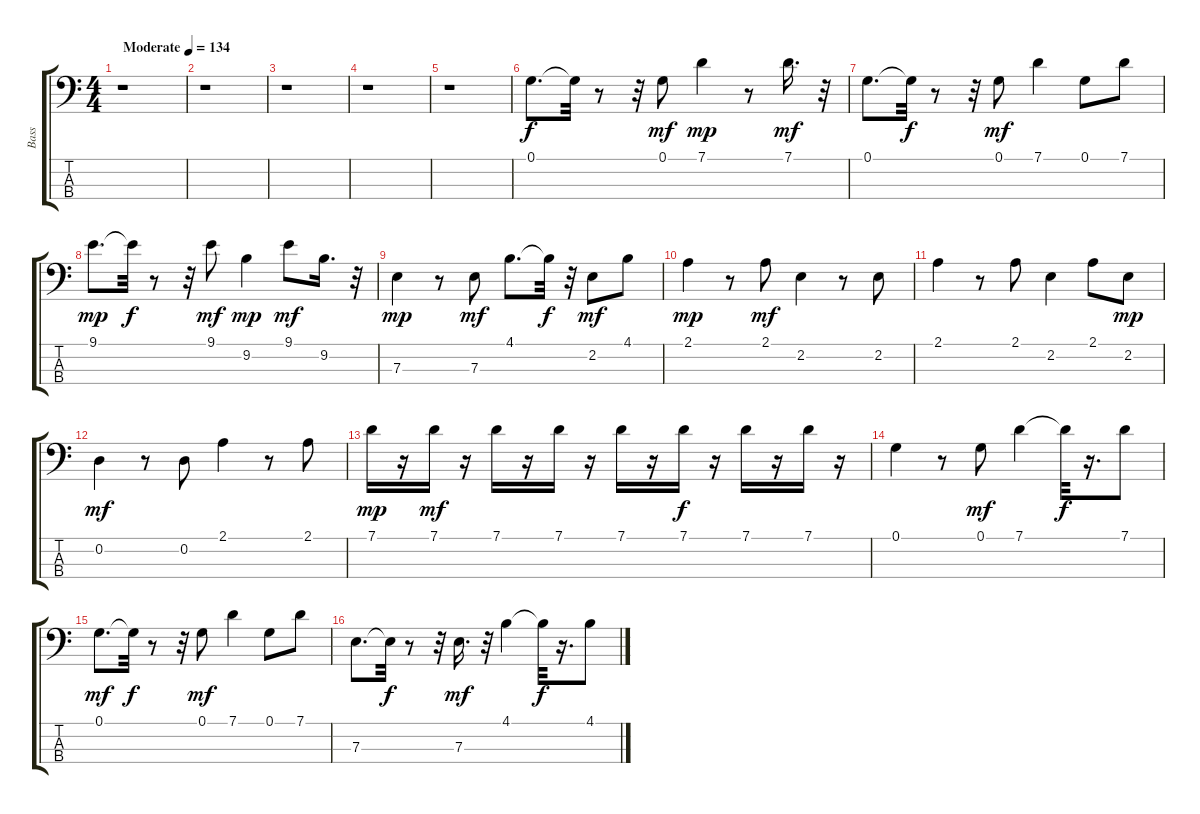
\track ("Bass" "Bass") {instrument electricbassfinger}
\staff {score tabs}
\tuning (G2 D2 A1 E1) {hide}
\ts (4 4)
\tempo (134 "Moderate")
\clef f4
\ks c
r.1{dy f instrument electricbassfinger} |
r.1 |
r.1 |
r.1 |
r.1 |
0.1.8{d} 0.1{t}.32 r.8 r.32 0.1.8{dy mf} 7.1.4{dy mp} r.8 7.1.16{d dy mf} r.32 |
0.1.8{d} 0.1{t}.32{dy f} r.8 r.32 0.1.8{dy mf} 7.1.4 0.1.8 7.1.8 |
9.1.8{d dy mp} 9.1{t}.32{dy f} r.8 r.32 9.1.8{dy mf} 9.2.4{dy mp} 9.1.8{dy mf} 9.2.16{d} r.32 |
7.3.4{dy mp} r.8 7.3.8{dy mf} 4.1.8{d} 4.1{t}.32{dy f} r.32 2.2.8{dy mf} 4.1.8 |
2.1.4{dy mp} r.8 2.1.8{dy mf} 2.2.4 r.8 2.2.8 |
2.1.4 r.8 2.1.8 2.2.4 2.1.8 2.2.8{dy mp} |
0.2.4{dy mf} r.8 0.2.8 2.1.4 r.8 2.1.8 |
7.1.16{dy mp} r.16 7.1.16{dy mf} r.16 7.1.16 r.16 7.1.16 r.16 7.1.16 r.16 7.1.16{dy f} r.16 7.1.16 r.16 7.1.16 r.16 |
0.1.4 r.8 0.1.8{dy mf} 7.1.4 7.1{t}.32{dy f} r.16{d} 7.1.8 |
0.1.8{d dy mf} 0.1{t}.32{dy f} r.8 r.32 0.1.8{dy mf} 7.1.4 0.1.8 7.1.8 |
7.3.8{d} 7.3{t}.32{dy f} r.8 r.32 7.3.16{d dy mf} r.32 4.1.4 4.1{t}.32{dy f} r.16{d} 4.1.8
